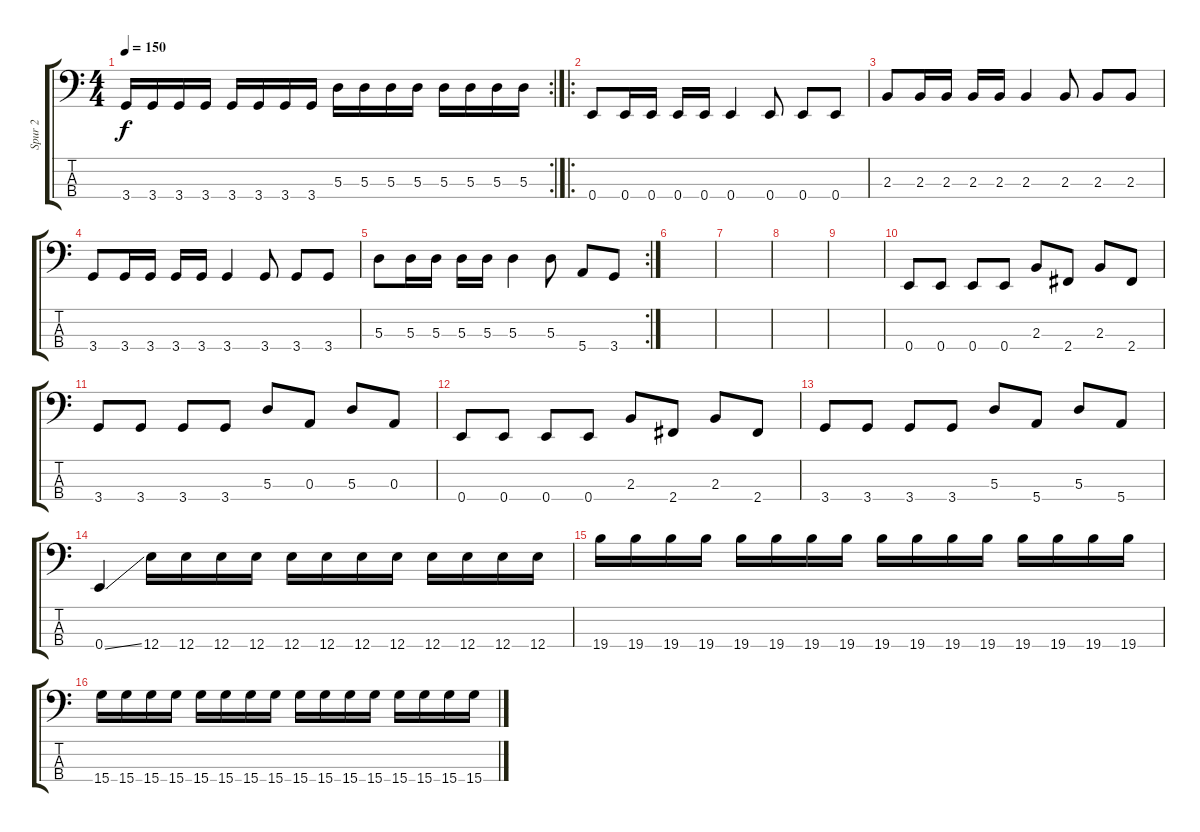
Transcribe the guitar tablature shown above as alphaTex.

\track ("Spur 2" "Spur 2") {instrument electricbasspick}
\staff {score tabs}
\tuning (G2 D2 A1 E1) {hide}
\rc 2
\ts (4 4)
\tempo 150
\clef f4
\ks c
3.4.16{dy f} 3.4.16 3.4.16 3.4.16 3.4.16 3.4.16 3.4.16 3.4.16 5.3.16 5.3.16 5.3.16 5.3.16 5.3.16 5.3.16 5.3.16 5.3.16 |
\ro
0.4.8 0.4.16 0.4.16 0.4.16 0.4.16 0.4.4 0.4.8 0.4.8 0.4.8 |
2.3.8 2.3.16 2.3.16 2.3.16 2.3.16 2.3.4 2.3.8 2.3.8 2.3.8 |
3.4.8 3.4.16 3.4.16 3.4.16 3.4.16 3.4.4 3.4.8 3.4.8 3.4.8 |
\rc 2
5.3.8 5.3.16 5.3.16 5.3.16 5.3.16 5.3.4 5.3.8 5.4.8 3.4.8 |
|
|
|
|
0.4.8 0.4.8 0.4.8 0.4.8 2.3.8 2.4.8 2.3.8 2.4.8 |
3.4.8 3.4.8 3.4.8 3.4.8 5.3.8 0.3.8 5.3.8 0.3.8 |
0.4.8 0.4.8 0.4.8 0.4.8 2.3.8 2.4.8 2.3.8 2.4.8 |
3.4.8 3.4.8 3.4.8 3.4.8 5.3.8 5.4.8 5.3.8 5.4.8 |
0.4{ss}.4 12.4.16 12.4.16 12.4.16 12.4.16 12.4.16 12.4.16 12.4.16 12.4.16 12.4.16 12.4.16 12.4.16 12.4.16 |
19.4.16 19.4.16 19.4.16 19.4.16 19.4.16 19.4.16 19.4.16 19.4.16 19.4.16 19.4.16 19.4.16 19.4.16 19.4.16 19.4.16 19.4.16 19.4.16 |
15.4.16 15.4.16 15.4.16 15.4.16 15.4.16 15.4.16 15.4.16 15.4.16 15.4.16 15.4.16 15.4.16 15.4.16 15.4.16 15.4.16 15.4.16 15.4.16
